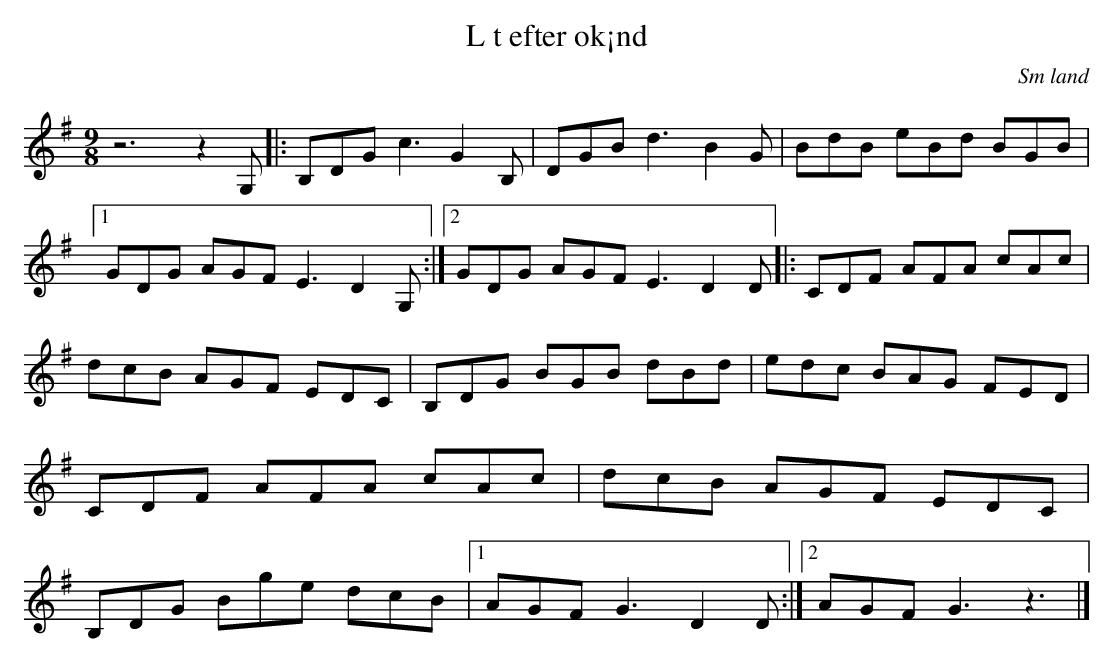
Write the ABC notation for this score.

X:1
T:L t efter ok¡nd
O:Sm land
M:9/8
L:1/8
K:G
 z6 z2 G, |: B,DG c3 G2 B, | DGB d3 B2 G | BdB eBd BGB |1 GDG AGF E3 D2 G, :|2 GDG AGF E3 D2 D |: CDF AFA cAc | dcB AGF EDC | B,DG BGB dBd | edc BAG FED | CDF AFA cAc | dcB AGF EDC | B,DG Bge dcB |1 AGF G3 D2 D :|2 AGF G3 z3 |]
